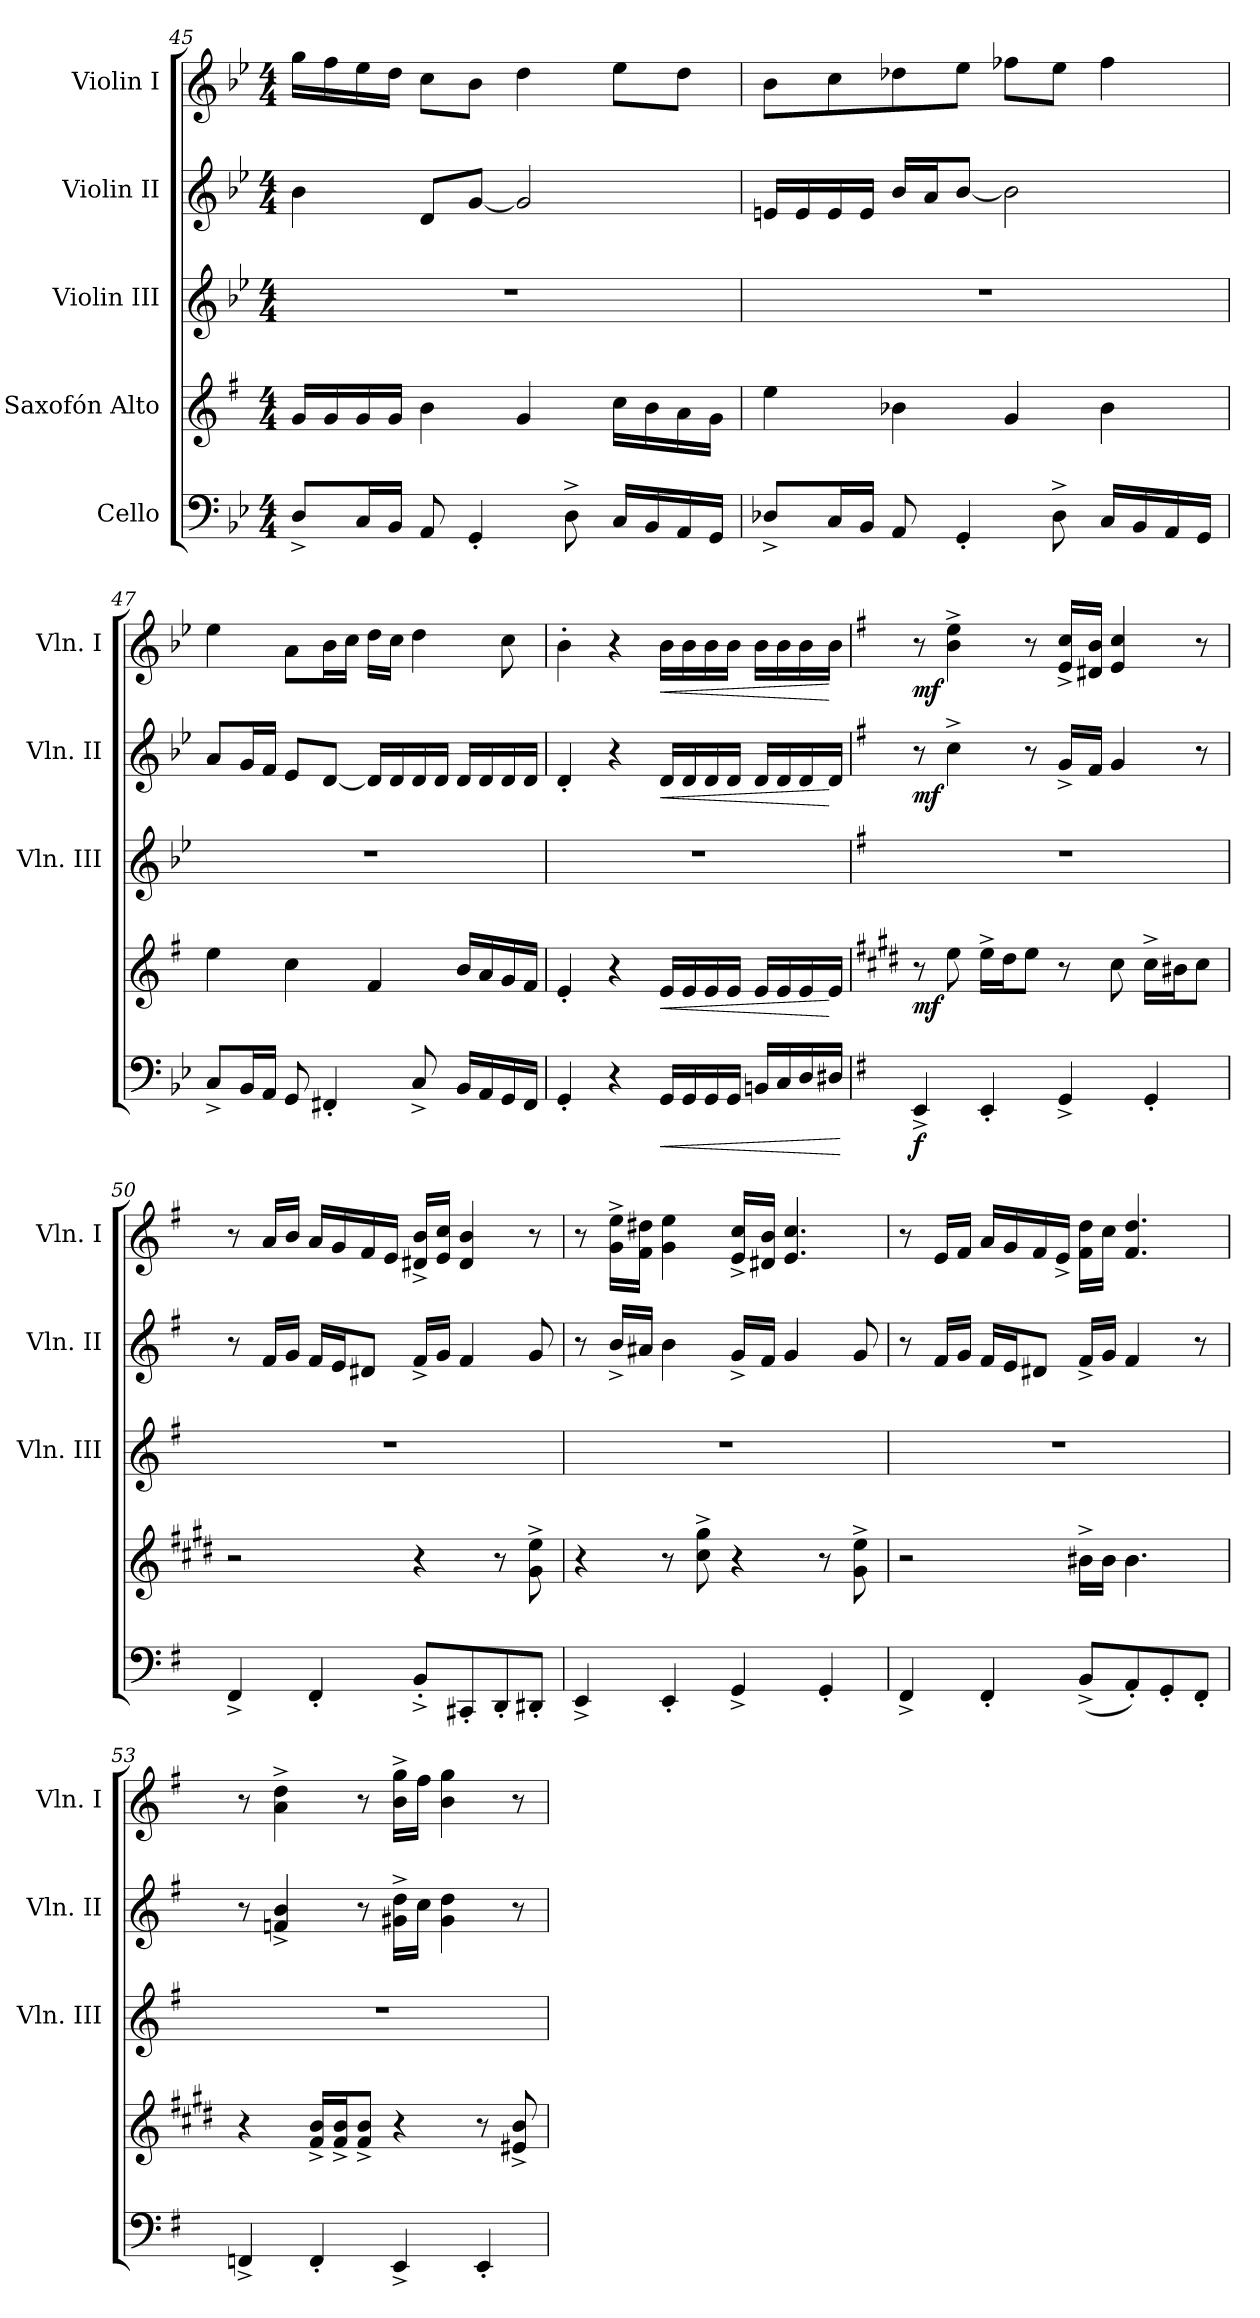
**kern	**dynam	**kern	**dynam	**kern	**kern	**dynam	**kern	**dynam
*part5	*part5	*part4	*part4	*part3	*part2	*part2	*part1	*part1
*staff5	*staff5	*staff4	*staff4	*staff3	*staff2	*staff2	*staff1	*staff1
*I"Cello	*	*I"Saxofón Alto	*	*I"Violin III	*I"Violin II	*	*I"Violin I	*
*	*	*	*	*I'Vln. III	*I'Vln. II	*	*I'Vln. I	*
*clefF4	*	*clefG2	*	*clefG2	*clefG2	*	*clefG2	*
*	*	*ITrd5c9	*	*	*	*	*	*
*k[b-e-]	*	*k[b-e-]	*	*k[b-e-]	*k[b-e-]	*	*k[b-e-]	*
*M4/4	*	*M4/4	*	*M4/4	*M4/4	*	*M4/4	*
=45	=45	=45	=45	=45	=45	=45	=45	=45
8D^/L	.	16B-/LL	.	1r	4b-\	.	16gg\LL	.
.	.	16B-/	.	.	.	.	16ff\	.
16C/L	.	16B-/	.	.	.	.	16ee-\	.
16BB-/JJ	.	16B-/JJ	.	.	.	.	16dd\JJ	.
8AA/	.	4d\	.	.	8d/L	.	8cc\L	.
4GG'/	.	.	.	.	[8g/J	.	8b-\J	.
.	.	4B-/	.	.	2g/]	.	4dd\	.
8D^\	.	.	.	.	.	.	.	.
16C/LL	.	16e-\LL	.	.	.	.	8ee-\L	.
16BB-/	.	16d\	.	.	.	.	.	.
16AA/	.	16c\	.	.	.	.	8dd\J	.
16GG/JJ	.	16B-\JJ	.	.	.	.	.	.
=46	=46	=46	=46	=46	=46	=46	=46	=46
8D-X^/L	.	4g\	.	1r	16en/LL	.	8b-\L	.
.	.	.	.	.	16e/	.	.	.
16C/L	.	.	.	.	16e/	.	8cc\	.
16BB-/JJ	.	.	.	.	16e/JJ	.	.	.
8AA/	.	4d-X\	.	.	16b-/LL	.	8dd-X\	.
.	.	.	.	.	16a/J	.	.	.
4GG'/	.	.	.	.	[8b-/J	.	8ee-\J	.
.	.	4B-/	.	.	2b-\]	.	8ff-X\L	.
8D-^\	.	.	.	.	.	.	8ee-\J	.
16C/LL	.	4d-\	.	.	.	.	4ff-\	.
16BB-/	.	.	.	.	.	.	.	.
16AA/	.	.	.	.	.	.	.	.
16GG/JJ	.	.	.	.	.	.	.	.
!!LO:LB:g=z
=47	=47	=47	=47	=47	=47	=47	=47	=47
8C^/L	.	4g\	.	1r	8a/L	.	4ee-\	.
16BB-/L	.	.	.	.	16g/L	.	.	.
16AA/JJ	.	.	.	.	16f/JJ	.	.	.
8GG/	.	4e-\	.	.	8e-/L	.	8a\L	.
4FF#X'/	.	.	.	.	[8d/J	.	16b-\L	.
.	.	.	.	.	.	.	16cc\JJ	.
.	.	4A/	.	.	16d/LL]	.	16dd\LL	.
.	.	.	.	.	16d/	.	16cc\JJ	.
8C^/	.	.	.	.	16d/	.	4dd\	.
.	.	.	.	.	16d/JJ	.	.	.
16BB-/LL	.	16d/LL	.	.	16d/LL	.	.	.
16AA/	.	16c/	.	.	16d/	.	.	.
16GG/	.	16B-/	.	.	16d/	.	8cc\	.
16FF#/JJ	.	16A/JJ	.	.	16d/JJ	.	.	.
!!LO:PB:g=z
=48	=48	=48	=48	=48	=48	=48	=48	=48
4GG'/	.	4G'/	.	1r	4d'/	.	4b-'\	.
4r	.	4r	.	.	4r	.	4r	.
!	!LO:HP:b	!	!LO:HP:b	!	!	!LO:HP:b	!	!LO:HP:b
16GG/LL	<	16G/LL	<	.	16d/LL	<	16b-\LL	<
16GG/	.	16G/	.	.	16d/	.	16b-\	.
16GG/	.	16G/	.	.	16d/	.	16b-\	.
16GG/JJ	.	16G/JJ	.	.	16d/JJ	.	16b-\JJ	.
16BBn/LL	.	16G/LL	.	.	16d/LL	.	16b-\LL	.
16C/	.	16G/	.	.	16d/	.	16b-\	.
16D/	.	16G/	.	.	16d/	.	16b-\	.
16D#X/JJ	.	16G/JJ	[	.	16d/JJ	[	16b-\JJ	[
.	[	.	.	.	.	.	.	.
=49	=49	=49	=49	=49	=49	=49	=49	=49
*k[f#]	*	*k[f#]	*	*k[f#]	*k[f#]	*	*k[f#]	*
!	!LO:DY:b	!	!LO:DY:b	!	!	!LO:DY:b	!	!LO:DY:b
4EE^/	f	8r	mf	1r	8r	mf	8r	mf
.	.	8g\	.	.	4cc^\	.	4b\^ 4ee\^	.
4EE'/	.	16g^\LL	.	.	.	.	.	.
.	.	16f#\J	.	.	.	.	.	.
.	.	8g\J	.	.	8r	.	8r	.
4GG^/	.	8r	.	.	16g^/LL	.	16e/^ 16cc/^LL	.
.	.	.	.	.	16f#/JJ	.	16d#X/ 16b/JJ	.
.	.	8e\	.	.	4g/	.	4e/ 4cc/	.
4GG'/	.	16e^\LL	.	.	.	.	.	.
.	.	16d#X\J	.	.	.	.	.	.
.	.	8e\J	.	.	8r	.	8r	.
=50	=50	=50	=50	=50	=50	=50	=50	=50
4FF#^/	.	2r	.	1r	8r	.	8r	.
.	.	.	.	.	16f#/LL	.	16a/LL	.
.	.	.	.	.	16g/JJ	.	16b/JJ	.
4FF#'/	.	.	.	.	16f#/LL	.	16a/LL	.
.	.	.	.	.	16e/J	.	16g/	.
.	.	.	.	.	8d#X/J	.	16f#/	.
.	.	.	.	.	.	.	16e/JJ	.
8BB^'/L	.	4r	.	.	16f#^/LL	.	16d#X/^ 16b/^LL	.
.	.	.	.	.	16g/JJ	.	16e/ 16cc/JJ	.
8CC#X'/	.	.	.	.	4f#/	.	4d#/ 4b/	.
8DD'/	.	8r	.	.	.	.	.	.
8DD#X'/J	.	8B\^ 8g\^	.	.	8g/	.	8r	.
=51	=51	=51	=51	=51	=51	=51	=51	=51
4EE^/	.	4r	.	1r	8r	.	8r	.
.	.	.	.	.	16b^/LL	.	16g\^ 16ee\^LL	.
.	.	.	.	.	16a#X/JJ	.	16f#\ 16dd#X\JJ	.
4EE'/	.	8r	.	.	4b\	.	4g\ 4ee\	.
.	.	8e\^ 8b\^	.	.	.	.	.	.
4GG^/	.	4r	.	.	16g^/LL	.	16e/^ 16cc/^LL	.
.	.	.	.	.	16f#/JJ	.	16d#X/ 16b/JJ	.
.	.	.	.	.	4g/	.	4.e/ 4.cc/	.
4GG'/	.	8r	.	.	.	.	.	.
.	.	8B\^ 8g\^	.	.	8g/	.	.	.
=52	=52	=52	=52	=52	=52	=52	=52	=52
4FF#^/	.	2r	.	1r	8r	.	8r	.
.	.	.	.	.	16f#/LL	.	16e/LL	.
.	.	.	.	.	16g/JJ	.	16f#/JJ	.
4FF#'/	.	.	.	.	16f#/LL	.	16a/LL	.
.	.	.	.	.	16e/J	.	16g/	.
.	.	.	.	.	8d#X/J	.	16f#/	.
.	.	.	.	.	.	.	16e^/JJ	.
(8BB^/L	.	16d#X^\LL	.	.	16f#^/LL	.	16f#\ 16dd\LL	.
.	.	16d#\JJ	.	.	16g/JJ	.	16cc\JJ	.
8AA'/)	.	4.d#\	.	.	4f#/	.	4.f#/ 4.dd/	.
8GG'/	.	.	.	.	.	.	.	.
8FF#'/J	.	.	.	.	8r	.	.	.
!!LO:LB:g=z
=53	=53	=53	=53	=53	=53	=53	=53	=53
4FFn^/	.	4r	.	1r	8r	.	8r	.
.	.	.	.	.	4fn/^ 4b/^	.	4a\^ 4dd\^	.
4FF'/	.	16A/^ 16d/^LL	.	.	.	.	.	.
.	.	16A/^ 16d/^J	.	.	.	.	.	.
.	.	8A/^ 8d/^J	.	.	8r	.	8r	.
4EE^/	.	4r	.	.	16g#X\^ 16dd\^LL	.	16b\^ 16gg\^LL	.
.	.	.	.	.	16cc\JJ	.	16ff#\JJ	.
.	.	.	.	.	4g#\ 4dd\	.	4b\ 4gg\	.
4EE'/	.	8r	.	.	.	.	.	.
.	.	8G#X/^ 8d/^	.	.	8r	.	8r	.
=	=	=	=	=	=	=	=	=
*-	*-	*-	*-	*-	*-	*-	*-	*-
